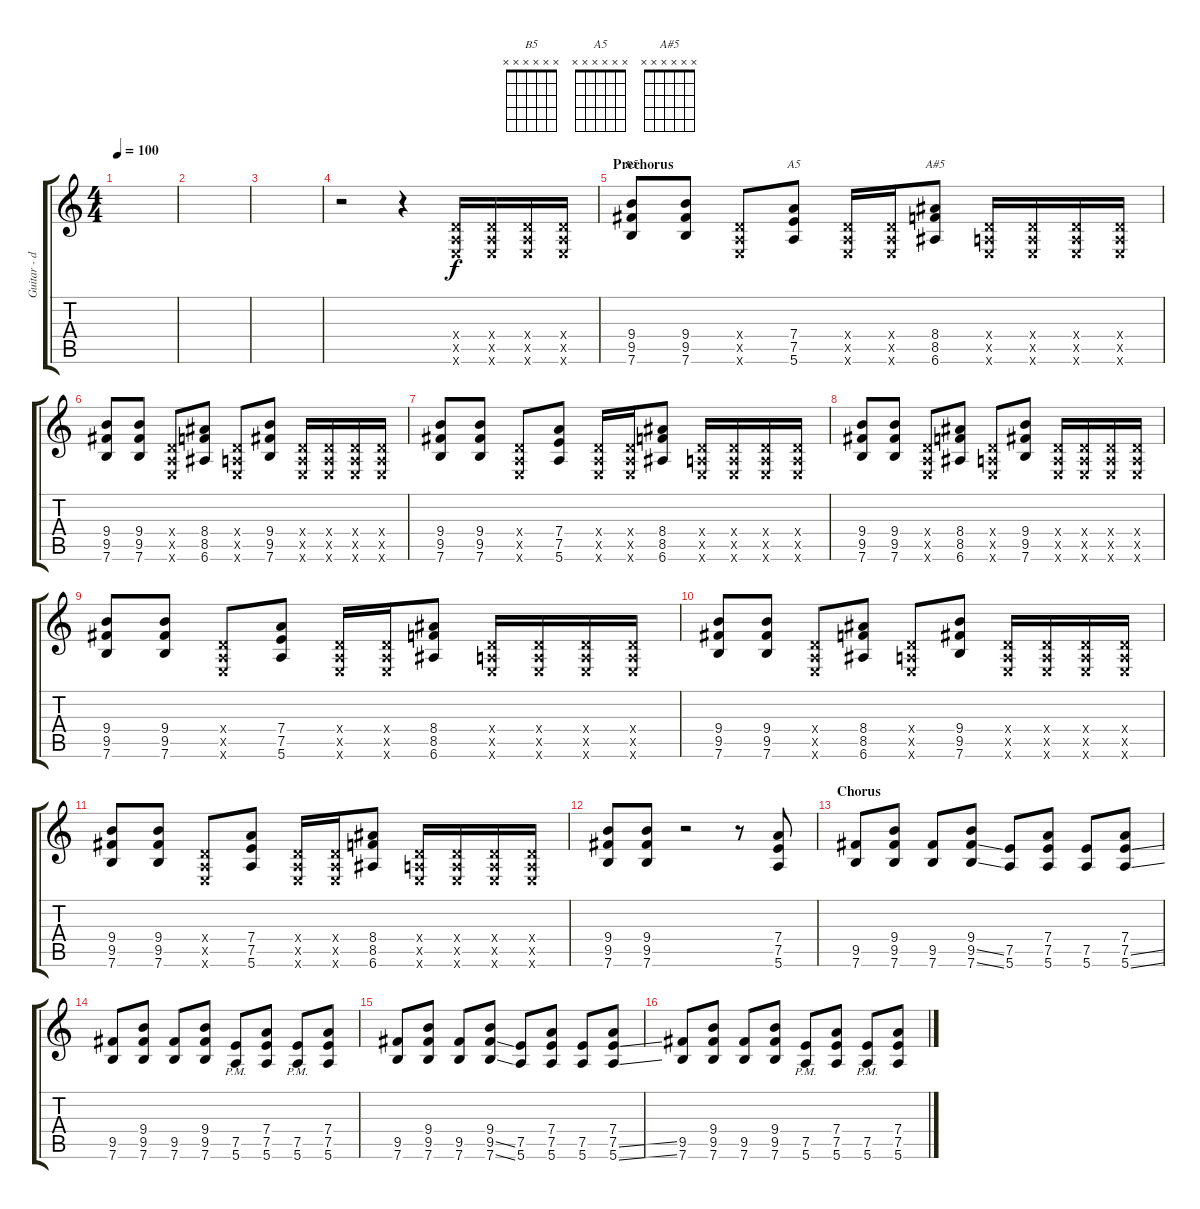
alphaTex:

\track ("Guitar - distortion" "Guitar - d") {instrument distortionguitar}
\staff {score tabs}
\tuning (E4 B3 G3 D3 A2 E2) {hide}
\chord ("B5" x x x x x x)
\chord ("A5" x x x x x x)
\chord ("A#5" x x x x x x)
\ts (4 4)
\tempo 100
\clef g2
\ks c
|
|
|
r.2 r.4 (0.4{x} 0.5{x} 0.6{x}).16 (0.4{x} 0.5{x} 0.6{x}).16 (0.4{x} 0.5{x} 0.6{x}).16 (0.4{x} 0.5{x} 0.6{x}).16 |
\section ("" "Prechorus")
(9.4 9.5 7.6).8{ch "B5"} (9.4 9.5 7.6).8 (0.4{x} 0.5{x} 0.6{x}).8 (7.4 7.5 5.6).8{ch "A5"} (0.4{x} 0.5{x} 0.6{x}).16 (0.4{x} 0.5{x} 0.6{x}).16 (8.4 8.5 6.6).8{ch "A#5"} (0.4{x} 0.5{x} 0.6{x}).16 (0.4{x} 0.5{x} 0.6{x}).16 (0.4{x} 0.5{x} 0.6{x}).16 (0.4{x} 0.5{x} 0.6{x}).16 |
(9.4 9.5 7.6).8 (9.4 9.5 7.6).8 (0.4{x} 0.5{x} 0.6{x}).8 (8.4 8.5 6.6).8 (0.4{x} 0.5{x} 0.6{x}).8 (9.4 9.5 7.6).8 (0.4{x} 0.5{x} 0.6{x}).16 (0.4{x} 0.5{x} 0.6{x}).16 (0.4{x} 0.5{x} 0.6{x}).16 (0.4{x} 0.5{x} 0.6{x}).16 |
(9.4 9.5 7.6).8 (9.4 9.5 7.6).8 (0.4{x} 0.5{x} 0.6{x}).8 (7.4 7.5 5.6).8 (0.4{x} 0.5{x} 0.6{x}).16 (0.4{x} 0.5{x} 0.6{x}).16 (8.4 8.5 6.6).8 (0.4{x} 0.5{x} 0.6{x}).16 (0.4{x} 0.5{x} 0.6{x}).16 (0.4{x} 0.5{x} 0.6{x}).16 (0.4{x} 0.5{x} 0.6{x}).16 |
(9.4 9.5 7.6).8 (9.4 9.5 7.6).8 (0.4{x} 0.5{x} 0.6{x}).8 (8.4 8.5 6.6).8 (0.4{x} 0.5{x} 0.6{x}).8 (9.4 9.5 7.6).8 (0.4{x} 0.5{x} 0.6{x}).16 (0.4{x} 0.5{x} 0.6{x}).16 (0.4{x} 0.5{x} 0.6{x}).16 (0.4{x} 0.5{x} 0.6{x}).16 |
(9.4 9.5 7.6).8 (9.4 9.5 7.6).8 (0.4{x} 0.5{x} 0.6{x}).8 (7.4 7.5 5.6).8 (0.4{x} 0.5{x} 0.6{x}).16 (0.4{x} 0.5{x} 0.6{x}).16 (8.4 8.5 6.6).8 (0.4{x} 0.5{x} 0.6{x}).16 (0.4{x} 0.5{x} 0.6{x}).16 (0.4{x} 0.5{x} 0.6{x}).16 (0.4{x} 0.5{x} 0.6{x}).16 |
(9.4 9.5 7.6).8 (9.4 9.5 7.6).8 (0.4{x} 0.5{x} 0.6{x}).8 (8.4 8.5 6.6).8 (0.4{x} 0.5{x} 0.6{x}).8 (9.4 9.5 7.6).8 (0.4{x} 0.5{x} 0.6{x}).16 (0.4{x} 0.5{x} 0.6{x}).16 (0.4{x} 0.5{x} 0.6{x}).16 (0.4{x} 0.5{x} 0.6{x}).16 |
(9.4 9.5 7.6).8 (9.4 9.5 7.6).8 (0.4{x} 0.5{x} 0.6{x}).8 (7.4 7.5 5.6).8 (0.4{x} 0.5{x} 0.6{x}).16 (0.4{x} 0.5{x} 0.6{x}).16 (8.4 8.5 6.6).8 (0.4{x} 0.5{x} 0.6{x}).16 (0.4{x} 0.5{x} 0.6{x}).16 (0.4{x} 0.5{x} 0.6{x}).16 (0.4{x} 0.5{x} 0.6{x}).16 |
(9.4 9.5 7.6).8 (9.4 9.5 7.6).8 r.2 r.8 (7.4 7.5 5.6).8 |
\section ("" "Chorus")
(9.5 7.6).8 (9.4 9.5 7.6).8 (9.5 7.6).8 (9.4 9.5{ss} 7.6{ss}).8 (7.5 5.6).8 (7.4 7.5 5.6).8 (7.5 5.6).8 (7.4 7.5{ss} 5.6{ss}).8 |
(9.5 7.6).8 (9.4 9.5 7.6).8 (9.5 7.6).8 (9.4 9.5 7.6).8 (7.5{pm} 5.6{pm}).8 (7.4 7.5 5.6).8 (7.5{pm} 5.6{pm}).8 (7.4 7.5 5.6).8 |
(9.5 7.6).8 (9.4 9.5 7.6).8 (9.5 7.6).8 (9.4 9.5{ss} 7.6{ss}).8 (7.5 5.6).8 (7.4 7.5 5.6).8 (7.5 5.6).8 (7.4 7.5{ss} 5.6{ss}).8 |
(9.5 7.6).8 (9.4 9.5 7.6).8 (9.5 7.6).8 (9.4 9.5 7.6).8 (7.5{pm} 5.6{pm}).8 (7.4 7.5 5.6).8 (7.5{pm} 5.6{pm}).8 (7.4 7.5 5.6).8
